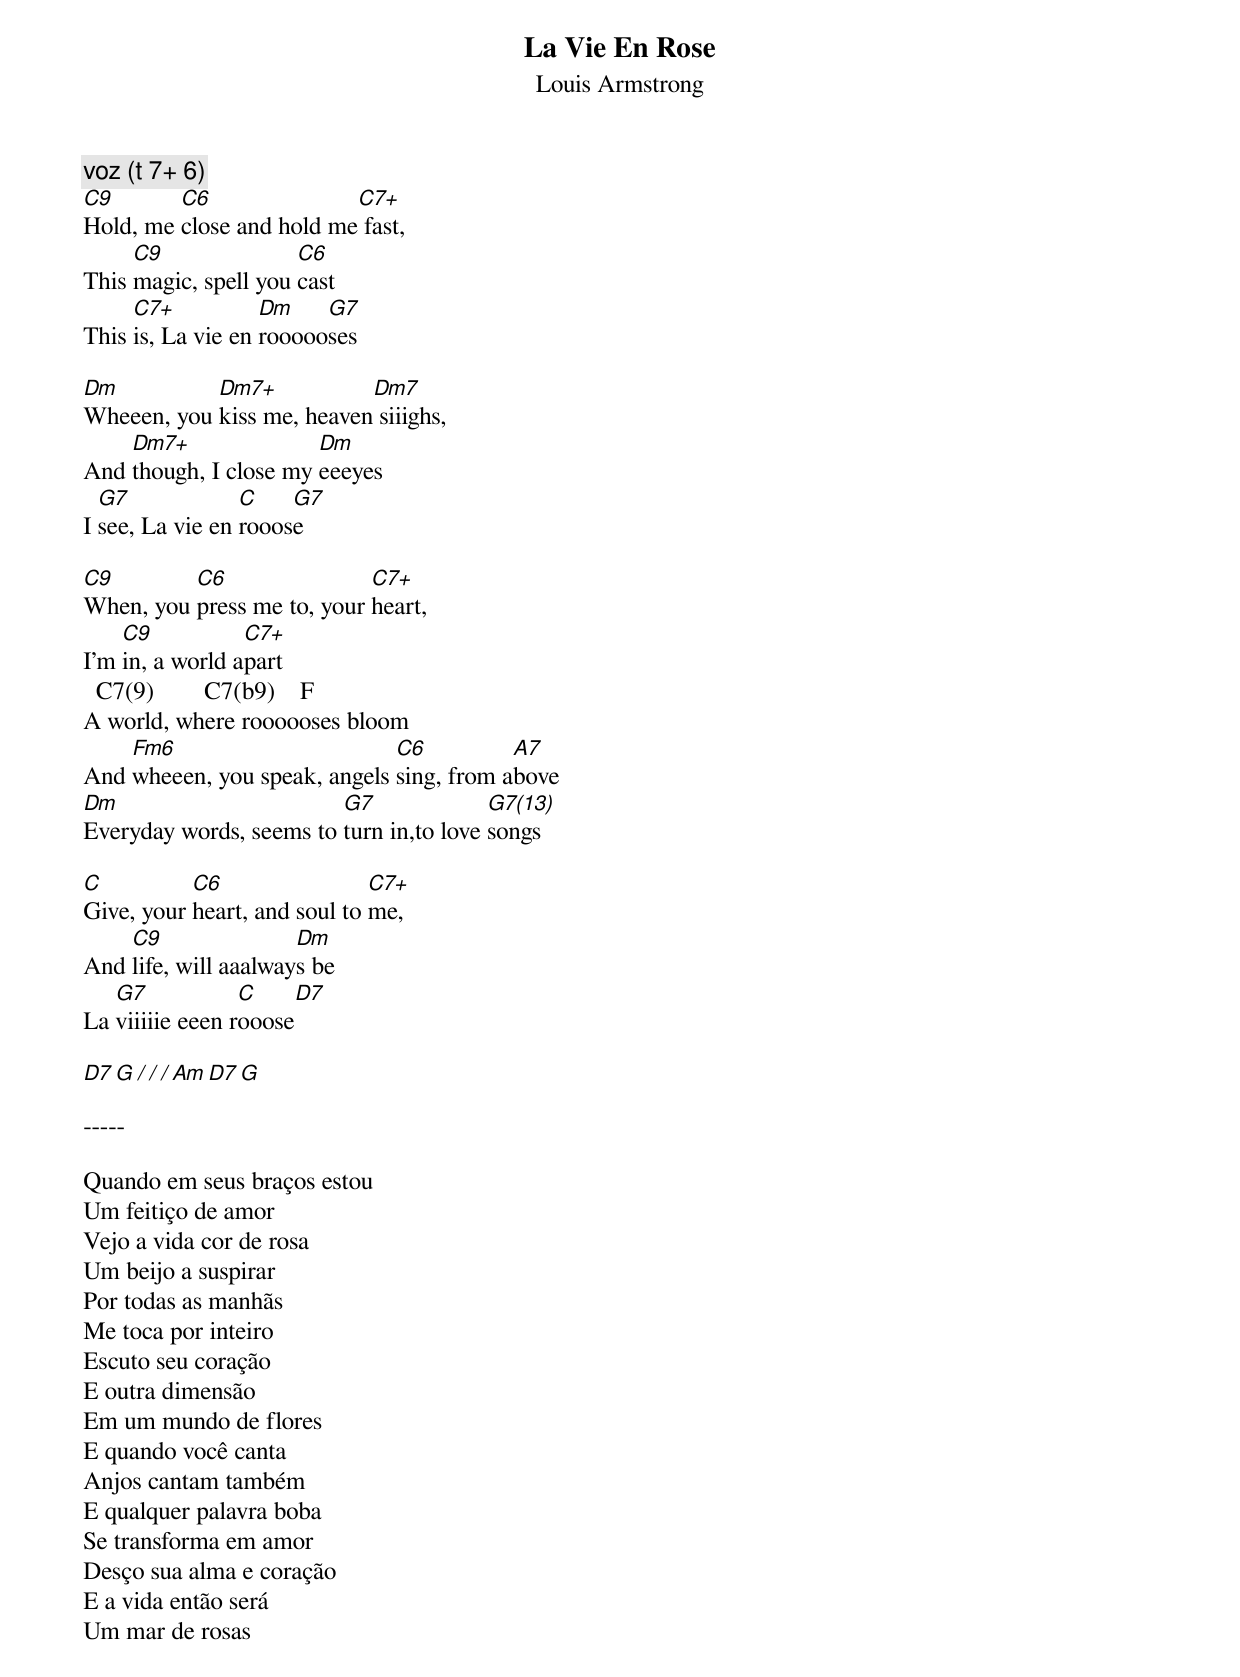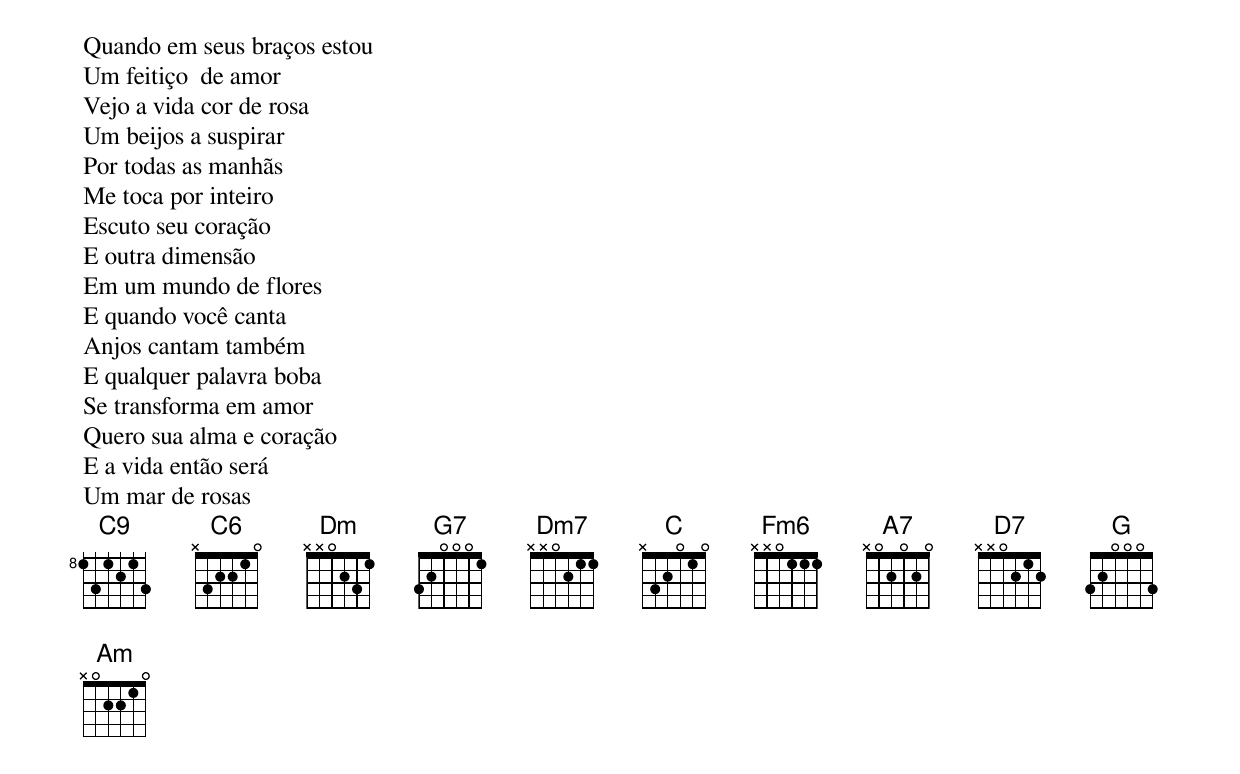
La Vie En Rose
Louis Armstrong

voz (t 7+ 6)
C9       C6               C7+
Hold, me close and hold me fast,
     C9               C6
This magic, spell you cast
     C7+           Dm    G7
This is, La vie en roooooses

Dm          Dm7+           Dm7
Wheeen, you kiss me, heaven siiighs,
    Dm7+               Dm
And though, I close my eeeyes
  G7             C    G7
I see, La vie en rooose

C9        C6                C7+
When, you press me to, your heart,
    C9           C7+
I'm in, a world apart
  C7(9)        C7(b9)    F
A world, where roooooses bloom
    Fm6                       C6          A7
And wheeen, you speak, angels sing, from above
Dm                       G7              G7(13)
Everyday words, seems to turn in,to love songs

C          C6                 C7+
Give, your heart, and soul to me,
    C9                Dm
And life, will aaalways be
   G7            C     D7
La viiiiie eeen rooose

D7   G  /   /   /   Am  D7  G

-----

Quando em seus braços estou
Um feitiço de amor
Vejo a vida cor de rosa
Um beijo a suspirar
Por todas as manhãs
Me toca por inteiro
Escuto seu coração
E outra dimensão
Em um mundo de flores
E quando você canta
Anjos cantam também
E qualquer palavra boba
Se transforma em amor
Desço sua alma e coração
E a vida então será
Um mar de rosas
Quando em seus braços estou
Um feitiço  de amor
Vejo a vida cor de rosa
Um beijos a suspirar
Por todas as manhãs
Me toca por inteiro
Escuto seu coração
E outra dimensão
Em um mundo de flores
E quando você canta
Anjos cantam também
E qualquer palavra boba
Se transforma em amor
Quero sua alma e coração
E a vida então será
Um mar de rosas
